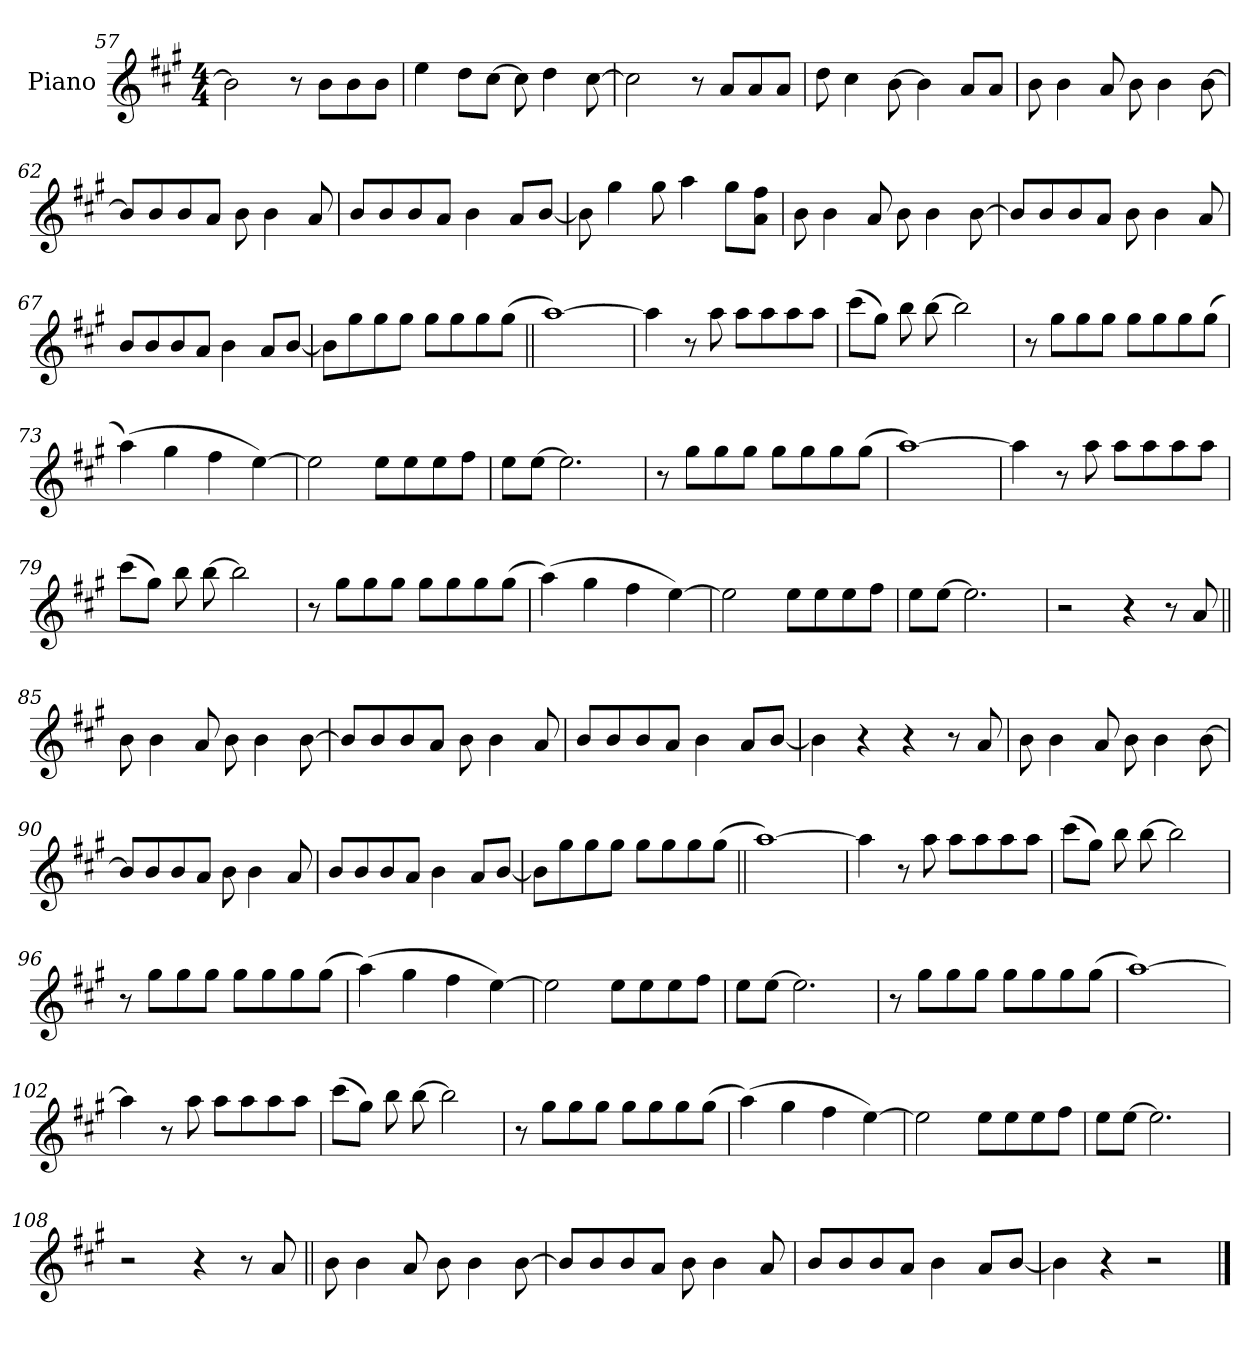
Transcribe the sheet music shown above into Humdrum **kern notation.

**kern
*part1
*staff1
*I"Piano
*I'Pno.
*clefG2
*k[f#c#g#]
*M4/4
=57
2b]
8r
8bL
8b
8bJ
=58
4ee
8ddL
[8cc#J
8cc#]
4dd
[8cc#
=59
2cc#]
8r
8aL
8a
8aJ
=60
8dd
4cc#
[8b
4b]
8aL
8aJ
=61
8b
4b
8a
8b
4b
[8b
=62
8bL]
8b
8b
8aJ
8b
4b
8a
=63
8bL
8b
8b
8aJ
4b
8aL
[8bJ
=64
8b]
4gg#
8gg#
4aa
8gg#L
8a 8ff#J
=65
8b
4b
8a
8b
4b
[8b
=66
8bL]
8b
8b
8aJ
8b
4b
8a
=67
8bL
8b
8b
8aJ
4b
8aL
[8bJ
=68
8bL]
8gg#
8gg#
8gg#J
8gg#L
8gg#
8gg#
(>8gg#J
=69||
[1aa)
=70
4aa]
8r
8aa
8aaL
8aa
8aa
8aaJ
=71
(>8ccc#L
8gg#J)
8bb
[8bb
2bb]
=72
8r
8gg#L
8gg#
8gg#J
8gg#L
8gg#
8gg#
(>8gg#J
=73
(>4aa)
4gg#
4ff#
[4ee)
=74
2ee]
8eeL
8ee
8ee
8ff#J
=75
8eeL
[8eeJ
2.ee]
=76
8r
8gg#L
8gg#
8gg#J
8gg#L
8gg#
8gg#
(>8gg#J
=77
[1aa)
=78
4aa]
8r
8aa
8aaL
8aa
8aa
8aaJ
=79
(>8ccc#L
8gg#J)
8bb
[8bb
2bb]
=80
8r
8gg#L
8gg#
8gg#J
8gg#L
8gg#
8gg#
(>8gg#J
=81
(>4aa)
4gg#
4ff#
[4ee)
=82
2ee]
8eeL
8ee
8ee
8ff#J
=83
8eeL
[8eeJ
2.ee]
=84
2r
4r
8r
8a
=85||
8b
4b
8a
8b
4b
[8b
=86
8bL]
8b
8b
8aJ
8b
4b
8a
=87
8bL
8b
8b
8aJ
4b
8aL
[8bJ
=88
4b]
4r
4r
8r
8a
=89
8b
4b
8a
8b
4b
[8b
=90
8bL]
8b
8b
8aJ
8b
4b
8a
=91
8bL
8b
8b
8aJ
4b
8aL
[8bJ
=92
8bL]
8gg#
8gg#
8gg#J
8gg#L
8gg#
8gg#
(>8gg#J
=93||
[1aa)
=94
4aa]
8r
8aa
8aaL
8aa
8aa
8aaJ
=95
(>8ccc#L
8gg#J)
8bb
[8bb
2bb]
=96
8r
8gg#L
8gg#
8gg#J
8gg#L
8gg#
8gg#
(>8gg#J
=97
(>4aa)
4gg#
4ff#
[4ee)
=98
2ee]
8eeL
8ee
8ee
8ff#J
=99
8eeL
[8eeJ
2.ee]
=100
8r
8gg#L
8gg#
8gg#J
8gg#L
8gg#
8gg#
(>8gg#J
=101
[1aa)
=102
4aa]
8r
8aa
8aaL
8aa
8aa
8aaJ
=103
(>8ccc#L
8gg#J)
8bb
[8bb
2bb]
=104
8r
8gg#L
8gg#
8gg#J
8gg#L
8gg#
8gg#
(>8gg#J
=105
(>4aa)
4gg#
4ff#
[4ee)
=106
2ee]
8eeL
8ee
8ee
8ff#J
=107
8eeL
[8eeJ
2.ee]
=108
2r
4r
8r
8a
=109||
8b
4b
8a
8b
4b
[8b
=110
8bL]
8b
8b
8aJ
8b
4b
8a
=111
8bL
8b
8b
8aJ
4b
8aL
[8bJ
=112
4b]
4r
2r
==
*-
